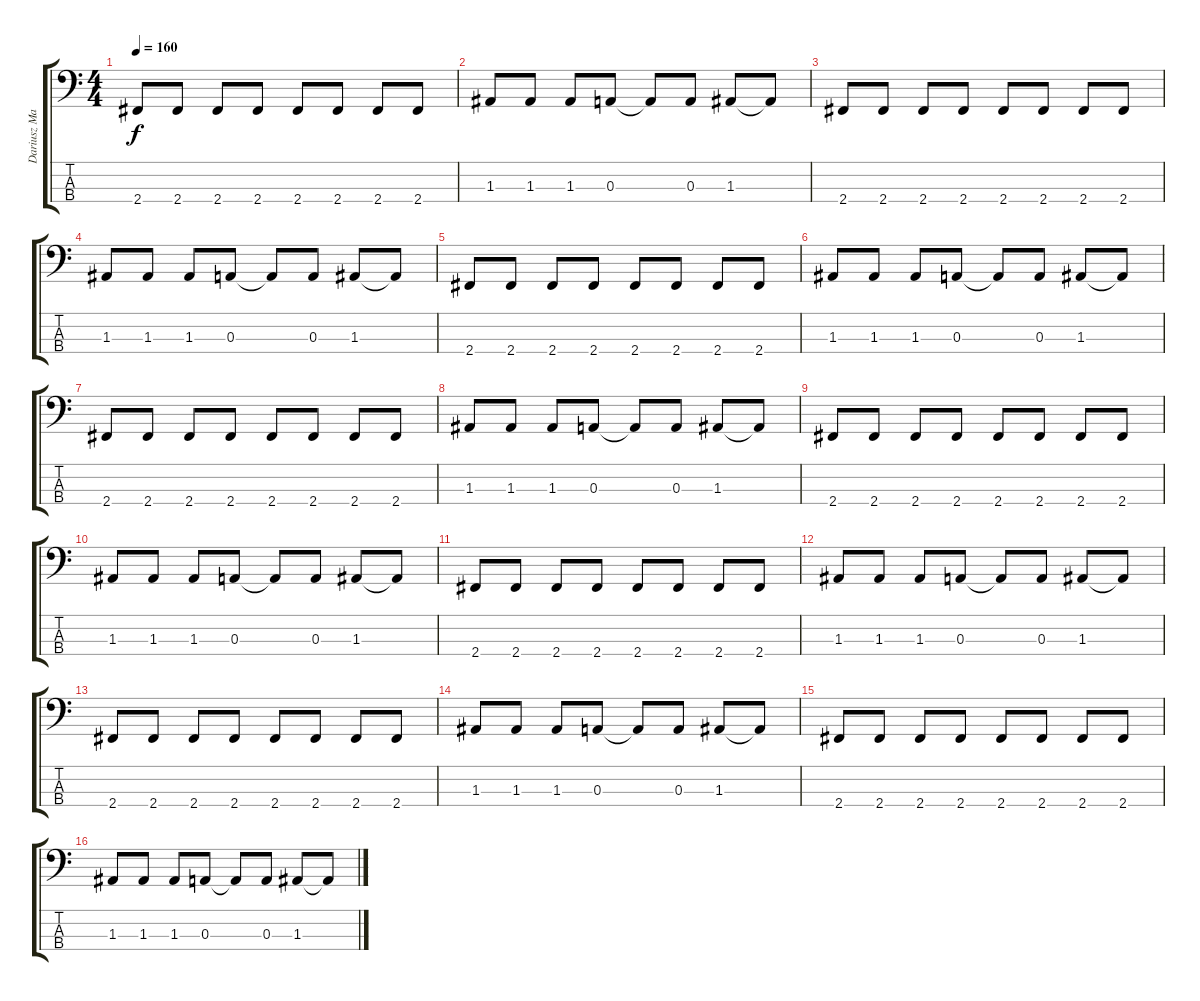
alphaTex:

\track ("Dariusz Malinowski" "Dariusz Ma") {instrument distortionguitar}
\staff {score tabs}
\tuning (G2 D2 A1 E1) {hide}
\ts (4 4)
\tempo 160
\clef f4
\ks c
2.4.8{dy f} 2.4.8 2.4.8 2.4.8 2.4.8 2.4.8 2.4.8 2.4.8 |
1.3.8 1.3.8 1.3.8 0.3.8 0.3{t}.8 0.3.8 1.3.8 1.3{t}.8 |
2.4.8 2.4.8 2.4.8 2.4.8 2.4.8 2.4.8 2.4.8 2.4.8 |
1.3.8 1.3.8 1.3.8 0.3.8 0.3{t}.8 0.3.8 1.3.8 1.3{t}.8 |
2.4.8 2.4.8 2.4.8 2.4.8 2.4.8 2.4.8 2.4.8 2.4.8 |
1.3.8 1.3.8 1.3.8 0.3.8 0.3{t}.8 0.3.8 1.3.8 1.3{t}.8 |
2.4.8 2.4.8 2.4.8 2.4.8 2.4.8 2.4.8 2.4.8 2.4.8 |
1.3.8 1.3.8 1.3.8 0.3.8 0.3{t}.8 0.3.8 1.3.8 1.3{t}.8 |
2.4.8 2.4.8 2.4.8 2.4.8 2.4.8 2.4.8 2.4.8 2.4.8 |
1.3.8 1.3.8 1.3.8 0.3.8 0.3{t}.8 0.3.8 1.3.8 1.3{t}.8 |
2.4.8 2.4.8 2.4.8 2.4.8 2.4.8 2.4.8 2.4.8 2.4.8 |
1.3.8 1.3.8 1.3.8 0.3.8 0.3{t}.8 0.3.8 1.3.8 1.3{t}.8 |
2.4.8 2.4.8 2.4.8 2.4.8 2.4.8 2.4.8 2.4.8 2.4.8 |
1.3.8 1.3.8 1.3.8 0.3.8 0.3{t}.8 0.3.8 1.3.8 1.3{t}.8 |
2.4.8 2.4.8 2.4.8 2.4.8 2.4.8 2.4.8 2.4.8 2.4.8 |
1.3.8 1.3.8 1.3.8 0.3.8 0.3{t}.8 0.3.8 1.3.8 1.3{t}.8
